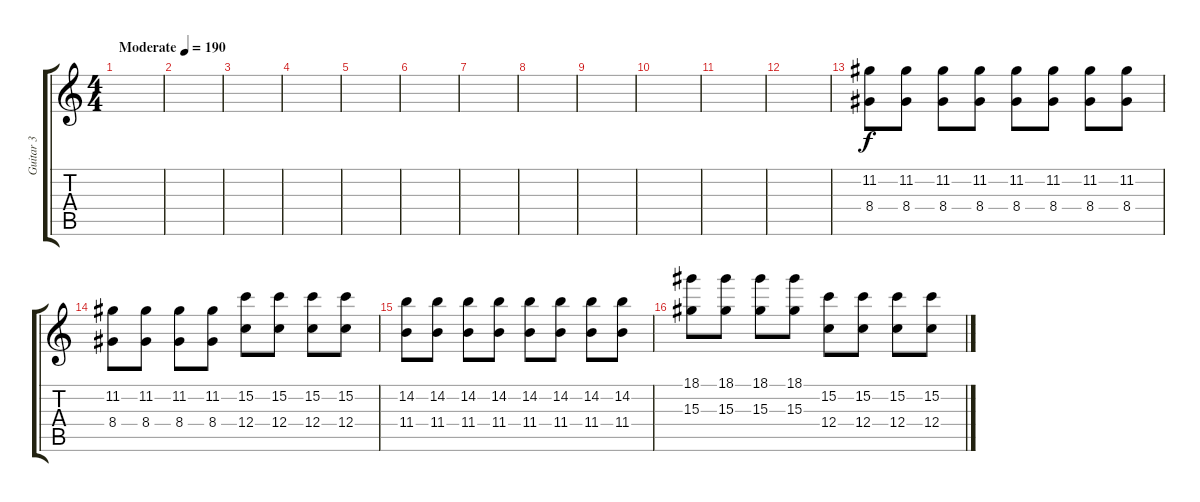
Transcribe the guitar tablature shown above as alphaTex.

\track ("Guitar 3" "Guitar 3") {instrument distortionguitar}
\staff {score tabs}
\tuning (D4 A3 F3 C3 G2 C2) {hide}
\ts (4 4)
\tempo (190 "Moderate")
\clef g2
\ks c
|
|
|
|
|
|
|
|
|
|
|
|
(11.2 8.4).8 (11.2 8.4).8 (11.2 8.4).8 (11.2 8.4).8 (11.2 8.4).8 (11.2 8.4).8 (11.2 8.4).8 (11.2 8.4).8 |
(11.2 8.4).8 (11.2 8.4).8 (11.2 8.4).8 (11.2 8.4).8 (15.2 12.4).8 (15.2 12.4).8 (15.2 12.4).8 (15.2 12.4).8 |
(14.2 11.4).8 (14.2 11.4).8 (14.2 11.4).8 (14.2 11.4).8 (14.2 11.4).8 (14.2 11.4).8 (14.2 11.4).8 (14.2 11.4).8 |
(18.1 15.3).8 (18.1 15.3).8 (18.1 15.3).8 (18.1 15.3).8 (15.2 12.4).8 (15.2 12.4).8 (15.2 12.4).8 (15.2 12.4).8
